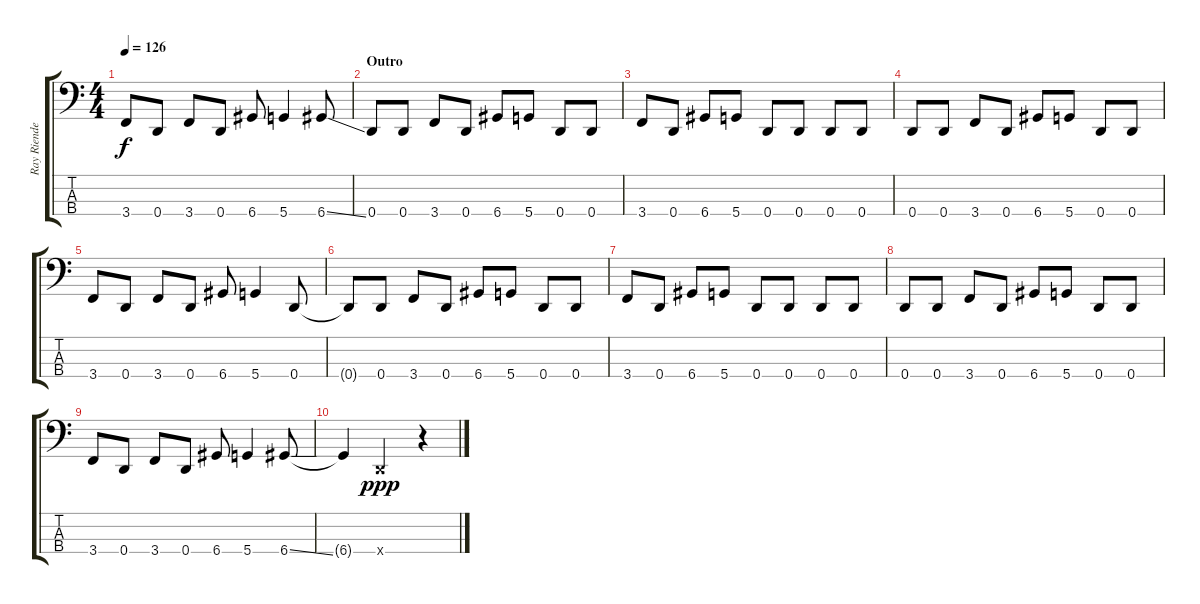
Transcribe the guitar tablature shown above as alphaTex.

\track ("Ray Riendeau" "Ray Riende") {instrument electricbassfinger}
\staff {score tabs}
\tuning (G2 D2 A1 D1) {hide}
\ts (4 4)
\tempo 126
\clef f4
\ks c
3.4.8{dy f} 0.4.8 3.4.8 0.4.8 6.4.8 5.4.4 6.4{ss}.8 |
\section ("" "Outro")
0.4.8 0.4.8 3.4.8 0.4.8 6.4.8 5.4.8 0.4.8 0.4.8 |
3.4.8 0.4.8 6.4.8 5.4.8 0.4.8 0.4.8 0.4.8 0.4.8 |
0.4.8 0.4.8 3.4.8 0.4.8 6.4.8 5.4.8 0.4.8 0.4.8 |
3.4.8 0.4.8 3.4.8 0.4.8 6.4.8 5.4.4 0.4.8 |
0.4{t}.8 0.4.8 3.4.8 0.4.8 6.4.8 5.4.8 0.4.8 0.4.8 |
3.4.8 0.4.8 6.4.8 5.4.8 0.4.8 0.4.8 0.4.8 0.4.8 |
0.4.8 0.4.8 3.4.8 0.4.8 6.4.8 5.4.8 0.4.8 0.4.8 |
3.4.8 0.4.8 3.4.8 0.4.8 6.4.8 5.4.4 6.4{ss}.8 |
6.4{t}.4 0.4{x}.2{dy ppp} r.4
